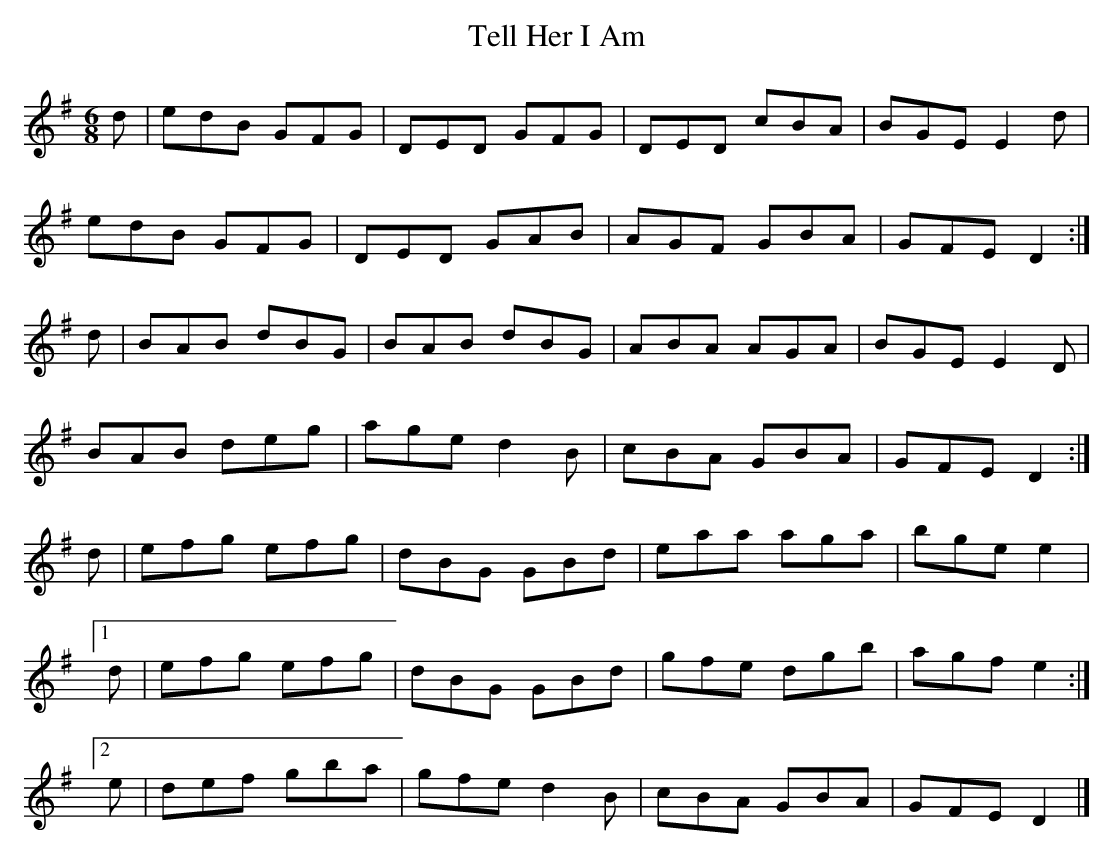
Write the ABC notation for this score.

X:1
T:Tell Her I Am
M:6/8
L:1/8
K:G Major
d|edB GFG|DED GFG|DED cBA|BGE E2d|!
edB GFG|DED GAB|AGF GBA|GFE D2:|!
d|BAB dBG|BAB dBG|ABA AGA|BGE E2D|!
BAB deg|age d2B|cBA GBA|GFE D2:|!
d|efg efg|dBG GBd|eaa aga|bge e2|!
[1 d|efg efg|dBG GBd|gfe dgb|agf e2:|!
[2 e|def gba|gfe d2B|cBA GBA|GFE D2|]!
